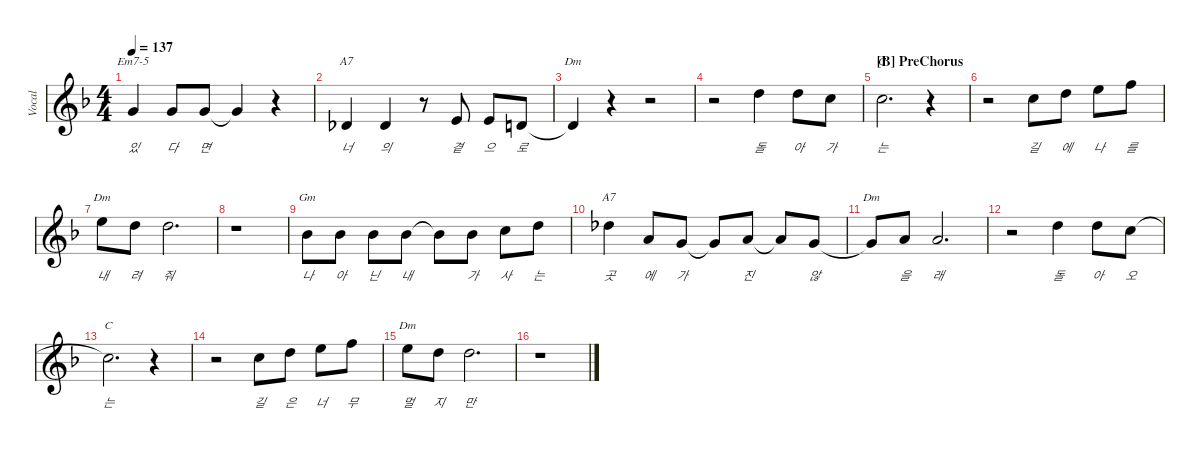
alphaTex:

\defaultSystemsLayout 4
\hideDynamics
\bracketExtendMode nobrackets
\track ("Singer" "Vocal") {defaultSystemsLayout 4 instrument voiceoohs}
\staff {score}
\tuning (E4 B3 G3 D3 A2 E2)
\chord ("Dm" x 3 x x x x) {showdiagram false showfingering false}
\chord ("Gm" 6 x x x x x) {firstfret 6 showdiagram false showfingering false}
\chord ("Em7-5" 3 x x x x x) {showdiagram false showfingering false}
\chord ("A7" x 2 x x x x) {showdiagram false showfingering false}
\chord ("C" 8 x x x x x) {firstfret 8 showdiagram false showfingering false}
\chord ("Dm" 12 x x x x x) {firstfret 12 showdiagram false showfingering false}
\chord ("A7" 9 x x x x x) {firstfret 9 showdiagram false showfingering false}
\chord ("Dm" 3 x x x x x) {showdiagram false showfingering false}
\ts (4 4)
\tempo 137
\clef g2
\ks f
3.1{acc forcenatural}.4{ch "Em7-5" lyrics (0 "있") lyrics (1 "") lyrics (2 "") lyrics (3 "") lyrics (4 "") dy mf} 3.1{acc forcenatural}.8{lyrics (0 "다") lyrics (1 "") lyrics (2 "") lyrics (3 "") lyrics (4 "")} 3.1{acc forcenatural}.8{lyrics (0 "면") lyrics (1 "") lyrics (2 "") lyrics (3 "") lyrics (4 "")} 3.1{t acc forcenatural}.4 r.4 |
2.2{acc b}.4{ch "A7" lyrics (0 "너") lyrics (1 "") lyrics (2 "") lyrics (3 "") lyrics (4 "")} 2.2{acc b}.4{lyrics (0 "의") lyrics (1 "") lyrics (2 "") lyrics (3 "") lyrics (4 "")} r.8 0.1{acc forcenatural}.8{lyrics (0 "곁") lyrics (1 "") lyrics (2 "") lyrics (3 "") lyrics (4 "")} 0.1{acc forcenatural}.8{lyrics (0 "으") lyrics (1 "") lyrics (2 "") lyrics (3 "") lyrics (4 "")} 3.2{acc forcenatural}.8{lyrics (0 "로") lyrics (1 "") lyrics (2 "") lyrics (3 "") lyrics (4 "")} |
3.2{t acc forcenatural}.4{ch "Dm"} r.4 r.2 |
r.2 10.1{acc forcenatural}.4{lyrics (0 "돌") lyrics (1 "") lyrics (2 "") lyrics (3 "") lyrics (4 "")} 10.1{acc forcenatural}.8{lyrics (0 "아") lyrics (1 "") lyrics (2 "") lyrics (3 "") lyrics (4 "")} 8.1{acc forcenatural}.8{lyrics (0 "가") lyrics (1 "") lyrics (2 "") lyrics (3 "") lyrics (4 "")} |
\section ("B" "PreChorus")
8.1{acc forcenatural}.2{d ch "C" lyrics (0 "는") lyrics (1 "") lyrics (2 "") lyrics (3 "") lyrics (4 "")} r.4 |
r.2 8.1{acc forcenatural}.8{lyrics (0 "길") lyrics (1 "") lyrics (2 "") lyrics (3 "") lyrics (4 "")} 10.1{acc forcenatural}.8{lyrics (0 "에") lyrics (1 "") lyrics (2 "") lyrics (3 "") lyrics (4 "")} 12.1{acc forcenatural}.8{lyrics (0 "나") lyrics (1 "") lyrics (2 "") lyrics (3 "") lyrics (4 "")} 13.1{acc forcenatural}.8{lyrics (0 "를") lyrics (1 "") lyrics (2 "") lyrics (3 "") lyrics (4 "")} |
12.1{acc forcenatural}.8{ch "Dm" lyrics (0 "내") lyrics (1 "") lyrics (2 "") lyrics (3 "") lyrics (4 "")} 10.1{acc forcenatural}.8{lyrics (0 "려") lyrics (1 "") lyrics (2 "") lyrics (3 "") lyrics (4 "")} 10.1{acc forcenatural}.2{d lyrics (0 "줘") lyrics (1 "") lyrics (2 "") lyrics (3 "") lyrics (4 "")} |
r.1 |
6.1{acc b}.8{ch "Gm" lyrics (0 "나") lyrics (1 "") lyrics (2 "") lyrics (3 "") lyrics (4 "")} 6.1{acc b}.8{lyrics (0 "아") lyrics (1 "") lyrics (2 "") lyrics (3 "") lyrics (4 "")} 6.1{acc b}.8{lyrics (0 "닌") lyrics (1 "") lyrics (2 "") lyrics (3 "") lyrics (4 "")} 6.1{acc b}.8{lyrics (0 "내") lyrics (1 "") lyrics (2 "") lyrics (3 "") lyrics (4 "")} 6.1{t acc b}.8 6.1{acc b}.8{lyrics (0 "가") lyrics (1 "") lyrics (2 "") lyrics (3 "") lyrics (4 "")} 8.1{acc forcenatural}.8{lyrics (0 "사") lyrics (1 "") lyrics (2 "") lyrics (3 "") lyrics (4 "")} 10.1{acc forcenatural}.8{lyrics (0 "는") lyrics (1 "") lyrics (2 "") lyrics (3 "") lyrics (4 "")} |
9.1{acc b}.4{ch "A7" lyrics (0 "곳") lyrics (1 "") lyrics (2 "") lyrics (3 "") lyrics (4 "")} 5.1{acc forcenatural}.8{lyrics (0 "에") lyrics (1 "") lyrics (2 "") lyrics (3 "") lyrics (4 "")} 3.1{acc forcenatural}.8{lyrics (0 "가") lyrics (1 "") lyrics (2 "") lyrics (3 "") lyrics (4 "")} 3.1{t acc forcenatural}.8 5.1{acc forcenatural}.8{lyrics (0 "진") lyrics (1 "") lyrics (2 "") lyrics (3 "") lyrics (4 "")} 5.1{t acc forcenatural}.8 3.1{acc forcenatural}.8{lyrics (0 "않") lyrics (1 "") lyrics (2 "") lyrics (3 "") lyrics (4 "")} |
3.1{t acc forcenatural}.8{ch "Dm"} 5.1{acc forcenatural}.8{lyrics (0 "을") lyrics (1 "") lyrics (2 "") lyrics (3 "") lyrics (4 "")} 5.1{acc forcenatural}.2{d lyrics (0 "래") lyrics (1 "") lyrics (2 "") lyrics (3 "") lyrics (4 "")} |
r.2 10.1{acc forcenatural}.4{lyrics (0 "돌") lyrics (1 "") lyrics (2 "") lyrics (3 "") lyrics (4 "")} 10.1{acc forcenatural}.8{lyrics (0 "아") lyrics (1 "") lyrics (2 "") lyrics (3 "") lyrics (4 "")} 8.1{acc forcenatural}.8{lyrics (0 "오") lyrics (1 "") lyrics (2 "") lyrics (3 "") lyrics (4 "")} |
8.1{t acc forcenatural}.2{d ch "C" lyrics (0 "는") lyrics (1 "") lyrics (2 "") lyrics (3 "") lyrics (4 "")} r.4 |
r.2 8.1{acc forcenatural}.8{lyrics (0 "길") lyrics (1 "") lyrics (2 "") lyrics (3 "") lyrics (4 "")} 10.1{acc forcenatural}.8{lyrics (0 "은") lyrics (1 "") lyrics (2 "") lyrics (3 "") lyrics (4 "")} 12.1{acc forcenatural}.8{lyrics (0 "너") lyrics (1 "") lyrics (2 "") lyrics (3 "") lyrics (4 "")} 13.1{acc forcenatural}.8{lyrics (0 "무") lyrics (1 "") lyrics (2 "") lyrics (3 "") lyrics (4 "")} |
12.1{acc forcenatural}.8{ch "Dm" lyrics (0 "멀") lyrics (1 "") lyrics (2 "") lyrics (3 "") lyrics (4 "")} 10.1{acc forcenatural}.8{lyrics (0 "지") lyrics (1 "") lyrics (2 "") lyrics (3 "") lyrics (4 "")} 10.1{acc forcenatural}.2{d lyrics (0 "만") lyrics (1 "") lyrics (2 "") lyrics (3 "") lyrics (4 "")} |
r.1
